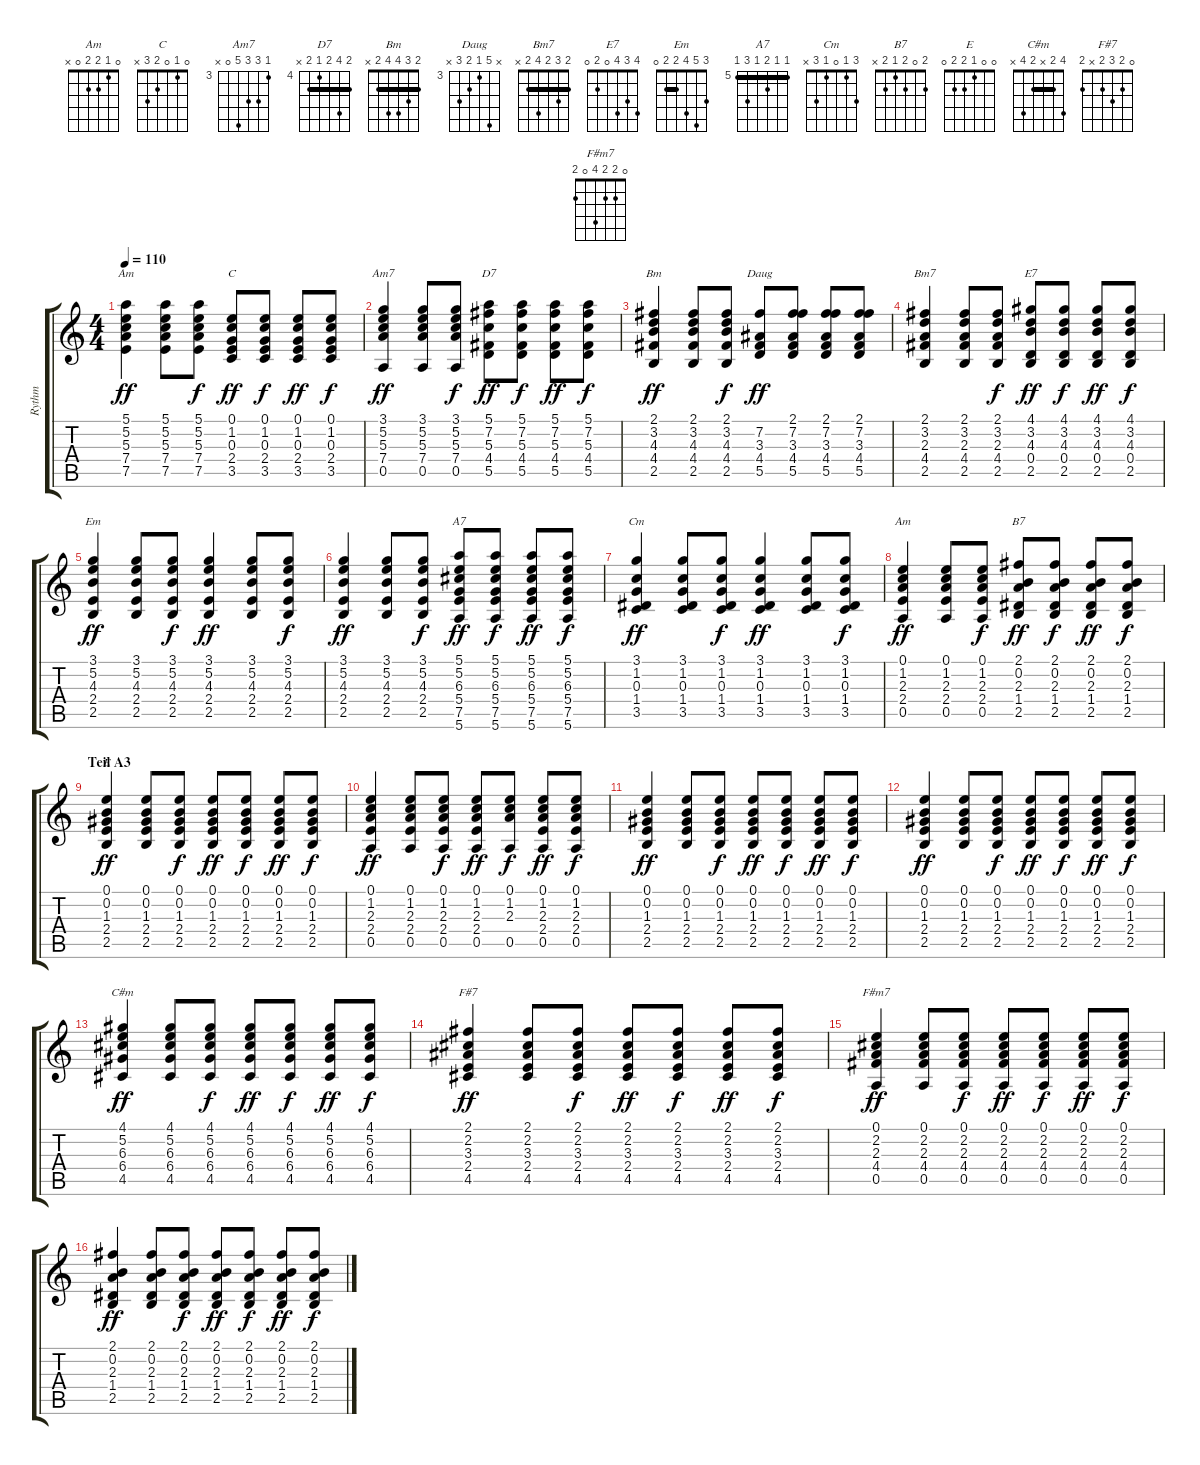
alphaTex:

\track ("Rythm" "Rythm") {instrument acousticguitarnylon}
\staff {score tabs}
\tuning (E4 B3 G3 D3 A2 E2) {hide}
\chord ("Am" 5 5 5 7 7 5) {firstfret 5 barre 5}
\chord ("C" 0 1 0 2 3 x)
\chord ("Am7" 3 5 5 7 0 x) {firstfret 3}
\chord ("D7" 5 7 5 4 5 x) {firstfret 4 barre 5}
\chord ("Bm" 2 3 4 4 2 x) {barre 2}
\chord ("Daug" x 7 3 4 5 x) {firstfret 3}
\chord ("Bm7" 2 3 2 4 2 x) {barre 2}
\chord ("E7" 4 3 4 0 2 0)
\chord ("Em" 3 5 4 2 2 0) {barre 2}
\chord ("A7" 5 5 6 5 7 5) {firstfret 5 barre 5}
\chord ("Cm" 3 1 0 1 3 x)
\chord ("Am" 0 1 2 2 0 x)
\chord ("B7" 2 0 2 1 2 x)
\chord ("E" 0 0 1 2 2 0)
\chord ("C#m" 4 2 x 2 4 x) {barre 2}
\chord ("F#7" 0 2 3 2 x 2)
\chord ("F#m7" 0 2 2 4 0 2)
\ts (4 4)
\tempo 110
\clef g2
\ks c
(5.1 5.2 5.3 7.4 7.5).4{ch "Am" dy ff} (5.1 5.2 5.3 7.4 7.5).8 (5.1 5.2 5.3 7.4 7.5).8{dy f} (0.1 1.2 0.3 2.4 3.5).8{ch "C" dy ff} (0.1 1.2 0.3 2.4 3.5).8{dy f} (0.1 1.2 0.3 2.4 3.5).8{dy ff} (0.1 1.2 0.3 2.4 3.5).8{dy f} |
(3.1 5.2 5.3 7.4 0.5).4{ch "Am7" dy ff} (3.1 5.2 5.3 7.4 0.5).8 (3.1 5.2 5.3 7.4 0.5).8{dy f} (5.1 7.2 5.3 4.4 5.5).8{ch "D7" dy ff} (5.1 7.2 5.3 4.4 5.5).8{dy f} (5.1 7.2 5.3 4.4 5.5).8{dy ff} (5.1 7.2 5.3 4.4 5.5).8{dy f} |
(2.1 3.2 4.3 4.4 2.5).4{ch "Bm" dy ff} (2.1 3.2 4.3 4.4 2.5).8 (2.1 3.2 4.3 4.4 2.5).8{dy f} (7.2 3.3 4.4 5.5).8{ch "Daug" dy ff} (2.1 7.2 3.3 4.4 5.5).8 (2.1 7.2 3.3 4.4 5.5).8 (2.1 7.2 3.3 4.4 5.5).8 |
(2.1 3.2 2.3 4.4 2.5).4{ch "Bm7"} (2.1 3.2 2.3 4.4 2.5).8 (2.1 3.2 2.3 4.4 2.5).8{dy f} (4.1 3.2 4.3 0.4 2.5).8{ch "E7" dy ff} (4.1 3.2 4.3 0.4 2.5).8{dy f} (4.1 3.2 4.3 0.4 2.5).8{dy ff} (4.1 3.2 4.3 0.4 2.5).8{dy f} |
(3.1 5.2 4.3 2.4 2.5).4{ch "Em" dy ff} (3.1 5.2 4.3 2.4 2.5).8 (3.1 5.2 4.3 2.4 2.5).8{dy f} (3.1 5.2 4.3 2.4 2.5).4{dy ff} (3.1 5.2 4.3 2.4 2.5).8 (3.1 5.2 4.3 2.4 2.5).8{dy f} |
(3.1 5.2 4.3 2.4 2.5).4{dy ff} (3.1 5.2 4.3 2.4 2.5).8 (3.1 5.2 4.3 2.4 2.5).8{dy f} (5.1 5.2 6.3 5.4 7.5 5.6).8{ch "A7" dy ff} (5.1 5.2 6.3 5.4 7.5 5.6).8{dy f} (5.1 5.2 6.3 5.4 7.5 5.6).8{dy ff} (5.1 5.2 6.3 5.4 7.5 5.6).8{dy f} |
(3.1 1.2 0.3 1.4 3.5).4{ch "Cm" dy ff} (3.1 1.2 0.3 1.4 3.5).8 (3.1 1.2 0.3 1.4 3.5).8{dy f} (3.1 1.2 0.3 1.4 3.5).4{dy ff} (3.1 1.2 0.3 1.4 3.5).8 (3.1 1.2 0.3 1.4 3.5).8{dy f} |
(0.1 1.2 2.3 2.4 0.5).4{ch "Am" dy ff} (0.1 1.2 2.3 2.4 0.5).8 (0.1 1.2 2.3 2.4 0.5).8{dy f} (2.1 0.2 2.3 1.4 2.5).8{ch "B7" dy ff} (2.1 0.2 2.3 1.4 2.5).8{dy f} (2.1 0.2 2.3 1.4 2.5).8{dy ff} (2.1 0.2 2.3 1.4 2.5).8{dy f} |
\section ("" "Teil A3")
(0.1 0.2 1.3 2.4 2.5).4{ch "E" dy ff} (0.1 0.2 1.3 2.4 2.5).8 (0.1 0.2 1.3 2.4 2.5).8{dy f} (0.1 0.2 1.3 2.4 2.5).8{dy ff} (0.1 0.2 1.3 2.4 2.5).8{dy f} (0.1 0.2 1.3 2.4 2.5).8{dy ff} (0.1 0.2 1.3 2.4 2.5).8{dy f} |
(0.1 1.2 2.3 2.4 0.5).4{dy ff} (0.1 1.2 2.3 2.4 0.5).8 (0.1 1.2 2.3 2.4 0.5).8{dy f} (0.1 1.2 2.3 2.4 0.5).8{dy ff} (0.1 1.2 2.3 0.5).8{dy f} (0.1 1.2 2.3 2.4 0.5).8{dy ff} (0.1 1.2 2.3 2.4 0.5).8{dy f} |
(0.1 0.2 1.3 2.4 2.5).4{dy ff} (0.1 0.2 1.3 2.4 2.5).8 (0.1 0.2 1.3 2.4 2.5).8{dy f} (0.1 0.2 1.3 2.4 2.5).8{dy ff} (0.1 0.2 1.3 2.4 2.5).8{dy f} (0.1 0.2 1.3 2.4 2.5).8{dy ff} (0.1 0.2 1.3 2.4 2.5).8{dy f} |
(0.1 0.2 1.3 2.4 2.5).4{dy ff} (0.1 0.2 1.3 2.4 2.5).8 (0.1 0.2 1.3 2.4 2.5).8{dy f} (0.1 0.2 1.3 2.4 2.5).8{dy ff} (0.1 0.2 1.3 2.4 2.5).8{dy f} (0.1 0.2 1.3 2.4 2.5).8{dy ff} (0.1 0.2 1.3 2.4 2.5).8{dy f} |
(4.1 5.2 6.3 6.4 4.5).4{ch "C#m" dy ff} (4.1 5.2 6.3 6.4 4.5).8 (4.1 5.2 6.3 6.4 4.5).8{dy f} (4.1 5.2 6.3 6.4 4.5).8{dy ff} (4.1 5.2 6.3 6.4 4.5).8{dy f} (4.1 5.2 6.3 6.4 4.5).8{dy ff} (4.1 5.2 6.3 6.4 4.5).8{dy f} |
(2.1 2.2 3.3 2.4 4.5).4{ch "F#7" dy ff} (2.1 2.2 3.3 2.4 4.5).8 (2.1 2.2 3.3 2.4 4.5).8{dy f} (2.1 2.2 3.3 2.4 4.5).8{dy ff} (2.1 2.2 3.3 2.4 4.5).8{dy f} (2.1 2.2 3.3 2.4 4.5).8{dy ff} (2.1 2.2 3.3 2.4 4.5).8{dy f} |
(0.1 2.2 2.3 4.4 0.5).4{ch "F#m7" dy ff} (0.1 2.2 2.3 4.4 0.5).8 (0.1 2.2 2.3 4.4 0.5).8{dy f} (0.1 2.2 2.3 4.4 0.5).8{dy ff} (0.1 2.2 2.3 4.4 0.5).8{dy f} (0.1 2.2 2.3 4.4 0.5).8{dy ff} (0.1 2.2 2.3 4.4 0.5).8{dy f} |
(2.1 0.2 2.3 1.4 2.5).4{dy ff} (2.1 0.2 2.3 1.4 2.5).8 (2.1 0.2 2.3 1.4 2.5).8{dy f} (2.1 0.2 2.3 1.4 2.5).8{dy ff} (2.1 0.2 2.3 1.4 2.5).8{dy f} (2.1 0.2 2.3 1.4 2.5).8{dy ff} (2.1 0.2 2.3 1.4 2.5).8{dy f}
